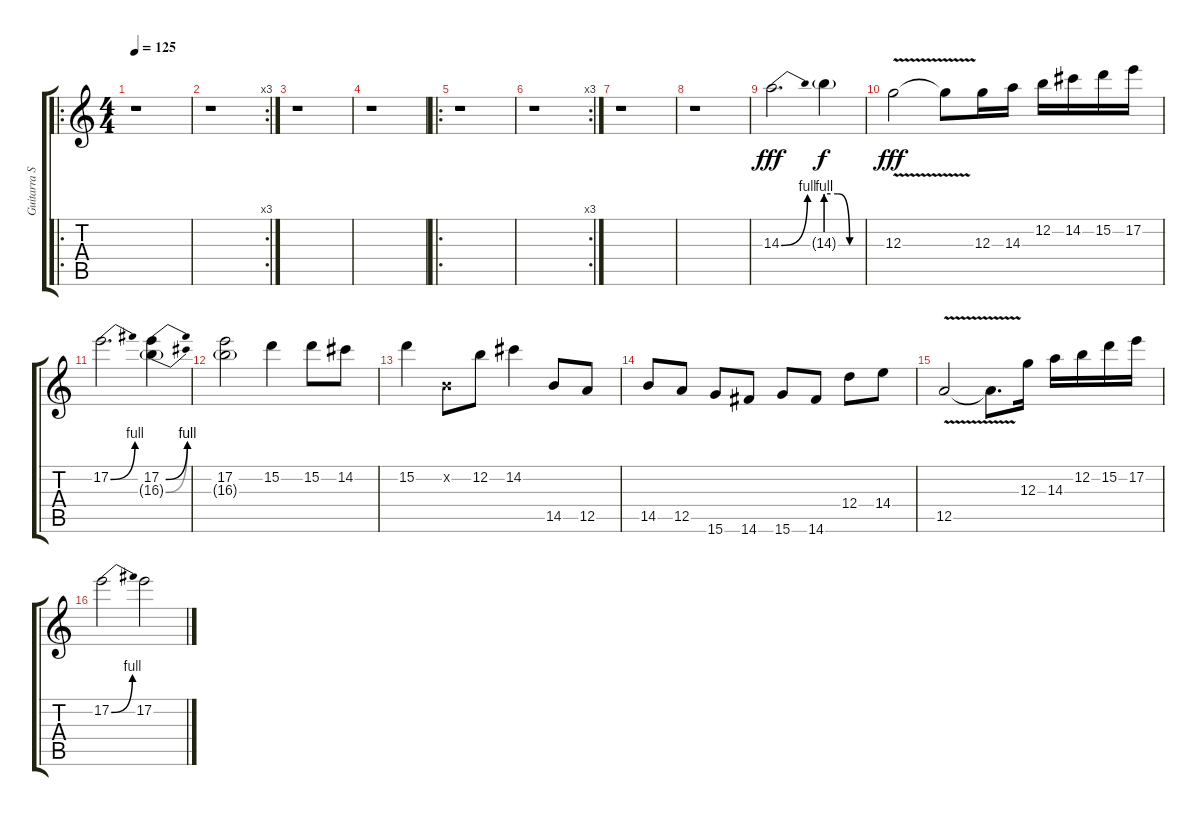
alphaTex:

\track ("Guitarra Solo" "Guitarra S") {instrument overdrivenguitar}
\staff {score tabs}
\tuning (E4 B3 G3 D3 A2 E2) {hide}
\ro
\ts (4 4)
\tempo 125
\clef g2
\ks c
r.1{dy fff} |
\rc 3
r.1 |
r.1 |
r.1 |
\ro
r.1 |
\rc 3
r.1 |
r.1 |
r.1 |
14.3{be (bend 0 0 60 4)}.2{d} 14.3{be (custom 0 4 20 4 40 0 60 0) g}.4{dy f} |
12.3{v}.2{dy fff} 12.3{t}.8 12.3.16 14.3.16 12.2.16 14.2.16 15.2.16 17.2.16 |
17.2{be (bend 0 0 60 4)}.2{d} (17.2{be (bend 0 0 60 4)} 16.3{be (bend 0 0 60 4) g}).4 |
(17.2 16.3{g}).2 15.2.4 15.2.8 14.2.8 |
15.2.4 0.2{x}.8 12.2.8 14.2.4 14.5.8 12.5.8 |
14.5.8 12.5.8 15.6.8 14.6.8 15.6.8 14.6.8 12.4.8 14.4.8 |
12.5{v}.2 12.5{t}.8{d} 12.3.16 14.3.16 12.2.16 15.2.16 17.2.16 |
17.2{be (bend 0 0 60 4)}.2 17.2.2
